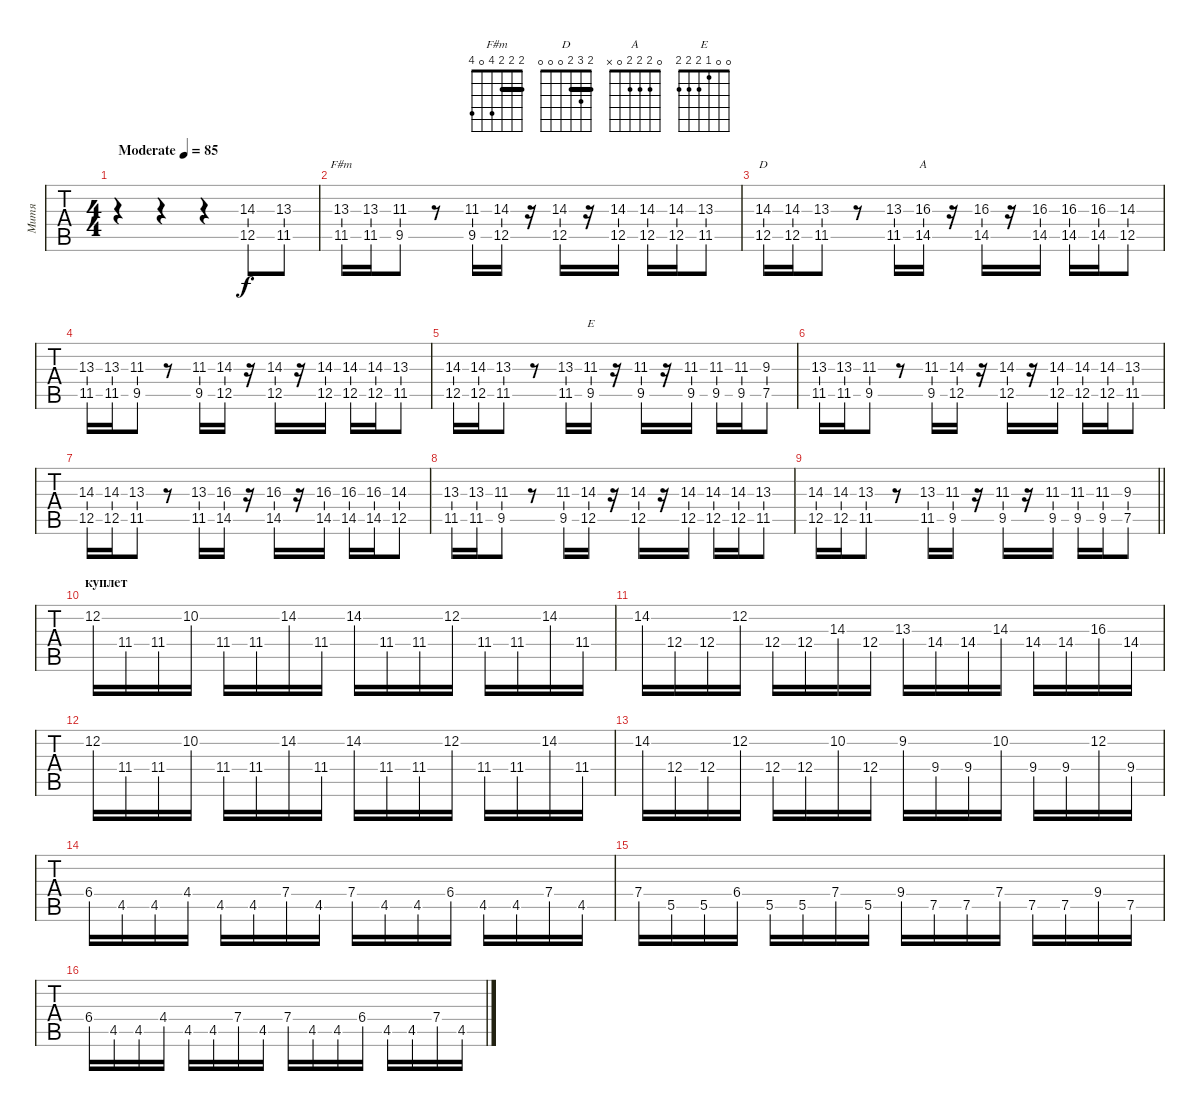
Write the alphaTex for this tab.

\track ("Митя" "Митя") {instrument acousticguitarsteel}
\staff {tabs}
\tuning (E4 B3 G3 D3 A2 D2) {hide}
\chord ("F#m" 2 2 2 4 0 4) {barre 2}
\chord ("D" 2 3 2 0 0 0) {barre 2}
\chord ("A" 0 2 2 2 0 x)
\chord ("E" 0 0 1 2 2 2)
\ts (4 4)
\tempo (85 "Moderate")
\clef g2
\ks c
r.4{dy f instrument acousticguitarsteel} r.4 r.4 (14.3 12.5).8 (13.3 11.5).8 |
(13.3 11.5).16{ch "F#m"} (13.3 11.5).16 (11.3 9.5).8 r.8 (11.3 9.5).16 (14.3 12.5).16 r.16 (14.3 12.5).16 r.16 (14.3 12.5).16 (14.3 12.5).16 (14.3 12.5).16 (13.3 11.5).8 |
(14.3 12.5).16{ch "D"} (14.3 12.5).16 (13.3 11.5).8 r.8 (13.3 11.5).16 (16.3 14.5).16{ch "A"} r.16 (16.3 14.5).16 r.16 (16.3 14.5).16 (16.3 14.5).16 (16.3 14.5).16 (14.3 12.5).8 |
(13.3 11.5).16 (13.3 11.5).16 (11.3 9.5).8 r.8 (11.3 9.5).16 (14.3 12.5).16 r.16 (14.3 12.5).16 r.16 (14.3 12.5).16 (14.3 12.5).16 (14.3 12.5).16 (13.3 11.5).8 |
(14.3 12.5).16 (14.3 12.5).16 (13.3 11.5).8 r.8 (13.3 11.5).16 (11.3 9.5).16{ch "E"} r.16 (11.3 9.5).16 r.16 (11.3 9.5).16 (11.3 9.5).16 (11.3 9.5).16 (9.3 7.5).8 |
(13.3 11.5).16 (13.3 11.5).16 (11.3 9.5).8 r.8 (11.3 9.5).16 (14.3 12.5).16 r.16 (14.3 12.5).16 r.16 (14.3 12.5).16 (14.3 12.5).16 (14.3 12.5).16 (13.3 11.5).8 |
(14.3 12.5).16 (14.3 12.5).16 (13.3 11.5).8 r.8 (13.3 11.5).16 (16.3 14.5).16 r.16 (16.3 14.5).16 r.16 (16.3 14.5).16 (16.3 14.5).16 (16.3 14.5).16 (14.3 12.5).8 |
(13.3 11.5).16 (13.3 11.5).16 (11.3 9.5).8 r.8 (11.3 9.5).16 (14.3 12.5).16 r.16 (14.3 12.5).16 r.16 (14.3 12.5).16 (14.3 12.5).16 (14.3 12.5).16 (13.3 11.5).8 |
\barLineRight lightlight
(14.3 12.5).16 (14.3 12.5).16 (13.3 11.5).8 r.8 (13.3 11.5).16 (11.3 9.5).16 r.16 (11.3 9.5).16 r.16 (11.3 9.5).16 (11.3 9.5).16 (11.3 9.5).16 (9.3 7.5).8 |
\section ("" "куплет")
12.2.16 11.4.16 11.4.16 10.2.16 11.4.16 11.4.16 14.2.16 11.4.16 14.2.16 11.4.16 11.4.16 12.2.16 11.4.16 11.4.16 14.2.16 11.4.16 |
14.2.16 12.4.16 12.4.16 12.2.16 12.4.16 12.4.16 14.3.16 12.4.16 13.3.16 14.4.16 14.4.16 14.3.16 14.4.16 14.4.16 16.3.16 14.4.16 |
12.2.16 11.4.16 11.4.16 10.2.16 11.4.16 11.4.16 14.2.16 11.4.16 14.2.16 11.4.16 11.4.16 12.2.16 11.4.16 11.4.16 14.2.16 11.4.16 |
14.2.16 12.4.16 12.4.16 12.2.16 12.4.16 12.4.16 10.2.16 12.4.16 9.2.16 9.4.16 9.4.16 10.2.16 9.4.16 9.4.16 12.2.16 9.4.16 |
6.4.16 4.5.16 4.5.16 4.4.16 4.5.16 4.5.16 7.4.16 4.5.16 7.4.16 4.5.16 4.5.16 6.4.16 4.5.16 4.5.16 7.4.16 4.5.16 |
7.4.16 5.5.16 5.5.16 6.4.16 5.5.16 5.5.16 7.4.16 5.5.16 9.4.16 7.5.16 7.5.16 7.4.16 7.5.16 7.5.16 9.4.16 7.5.16 |
6.4.16 4.5.16 4.5.16 4.4.16 4.5.16 4.5.16 7.4.16 4.5.16 7.4.16 4.5.16 4.5.16 6.4.16 4.5.16 4.5.16 7.4.16 4.5.16
